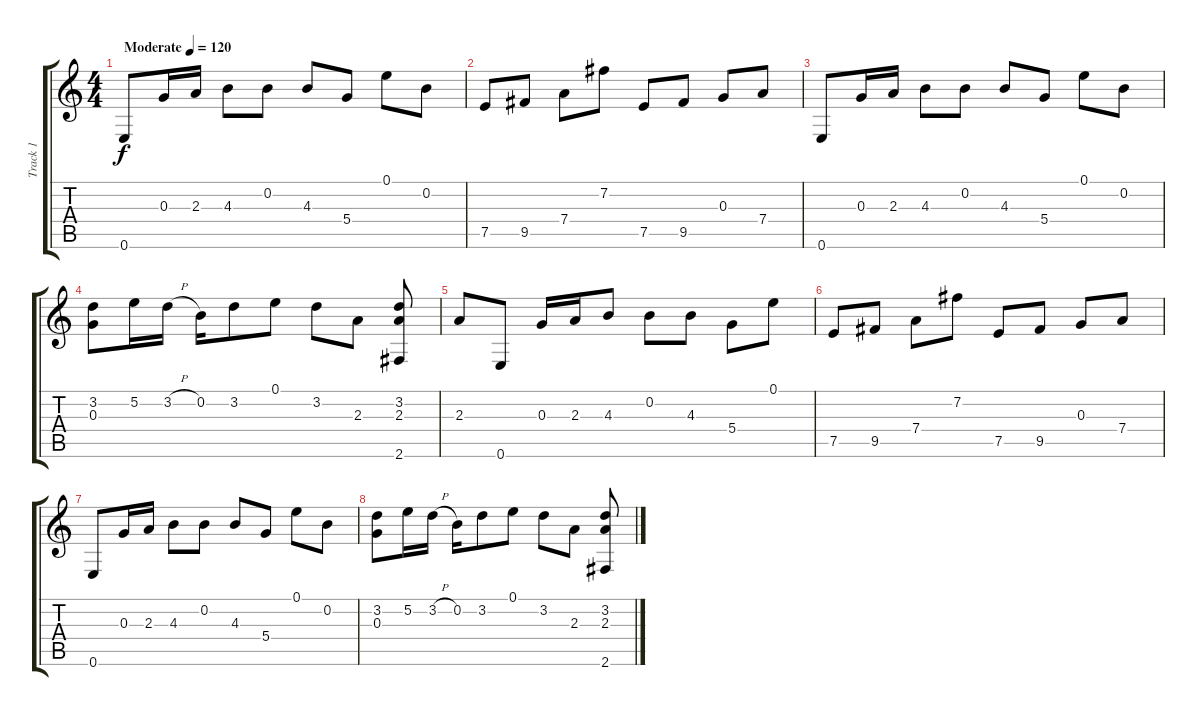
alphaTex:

\track ("Track 1" "Track 1") {instrument acousticguitarsteel}
\staff {score tabs}
\tuning (E4 B3 G3 D3 A2 E2) {hide}
\ts (4 4)
\tempo (120 "Moderate")
\clef g2
\ks c
0.6.8{dy f instrument acousticguitarsteel} 0.3.16 2.3.16 4.3.8 0.2.8 4.3.8 5.4.8 0.1.8 0.2.8 |
7.5.8 9.5.8 7.4.8 7.2.8 7.5.8 9.5.8 0.3.8 7.4.8 |
0.6.8 0.3.16 2.3.16 4.3.8 0.2.8 4.3.8 5.4.8 0.1.8 0.2.8 |
(3.2 0.3).8 5.2.16 3.2{h}.16 0.2.16 3.2.8 0.1.8 3.2.8 2.3.8 (3.2 2.3 2.6).8 |
2.3.8 0.6.8 0.3.16 2.3.16 4.3.8 0.2.8 4.3.8 5.4.8 0.1.8 |
7.5.8 9.5.8 7.4.8 7.2.8 7.5.8 9.5.8 0.3.8 7.4.8 |
0.6.8 0.3.16 2.3.16 4.3.8 0.2.8 4.3.8 5.4.8 0.1.8 0.2.8 |
(3.2 0.3).8 5.2.16 3.2{h}.16 0.2.16 3.2.8 0.1.8 3.2.8 2.3.8 (3.2 2.3 2.6).8
